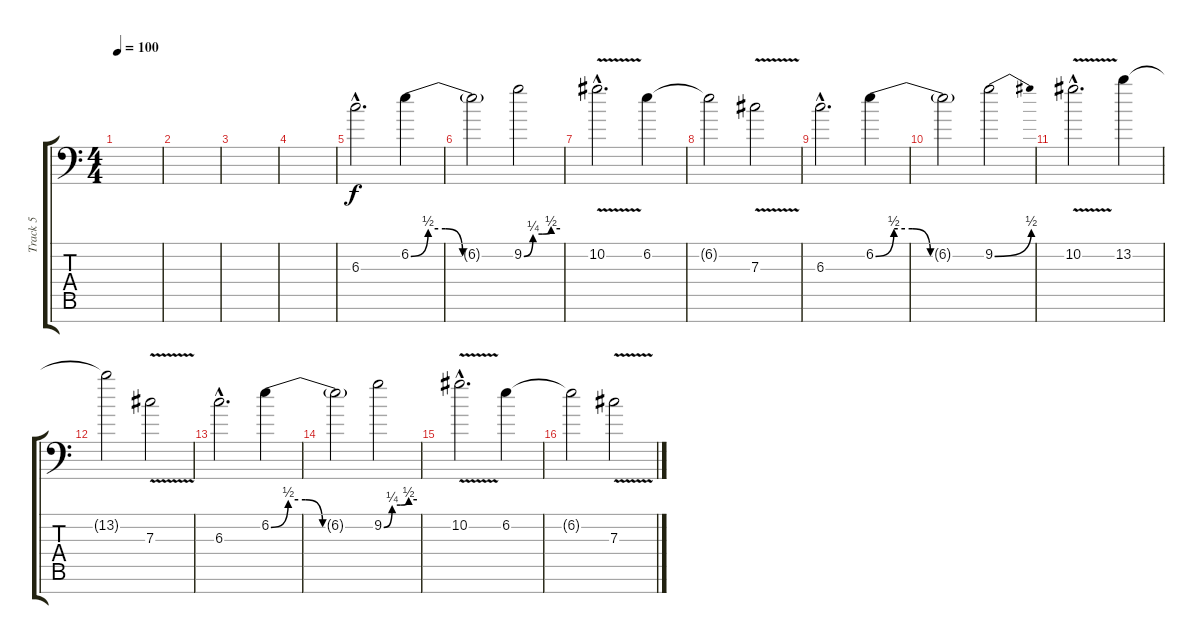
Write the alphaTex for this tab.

\track ("Track 5" "Track 5") {instrument distortionguitar}
\staff {score tabs}
\tuning (Eb4 Bb3 Gb3 Db3 Ab2 Eb2 Ab1) {hide}
\ts (4 4)
\tempo 100
\clef f4
\ks c
|
|
|
|
6.3{hac}.2{d volume 12} 6.2{be (custom 0 0 10 2 20 2 30 0 60 0)}.4 |
6.2{t}.2 9.2{be (custom 0 0 15 1 30 1 45 2 60 2)}.2 |
10.2{v hac}.2{d} 6.2.4 |
6.2{t}.2 7.3{v}.2 |
6.3{hac}.2{d} 6.2{be (custom 0 0 10 2 20 2 30 0 60 0)}.4 |
6.2{t}.2 9.2{be (bend 0 0 60 2)}.2 |
10.2{v hac}.2{d} 13.2.4 |
13.2{t}.2 7.3{v}.2 |
6.3{hac}.2{d volume 12} 6.2{be (custom 0 0 10 2 20 2 30 0 60 0)}.4 |
6.2{t}.2 9.2{be (custom 0 0 15 1 30 1 45 2 60 2)}.2 |
10.2{v hac}.2{d} 6.2.4 |
6.2{t}.2 7.3{v}.2
